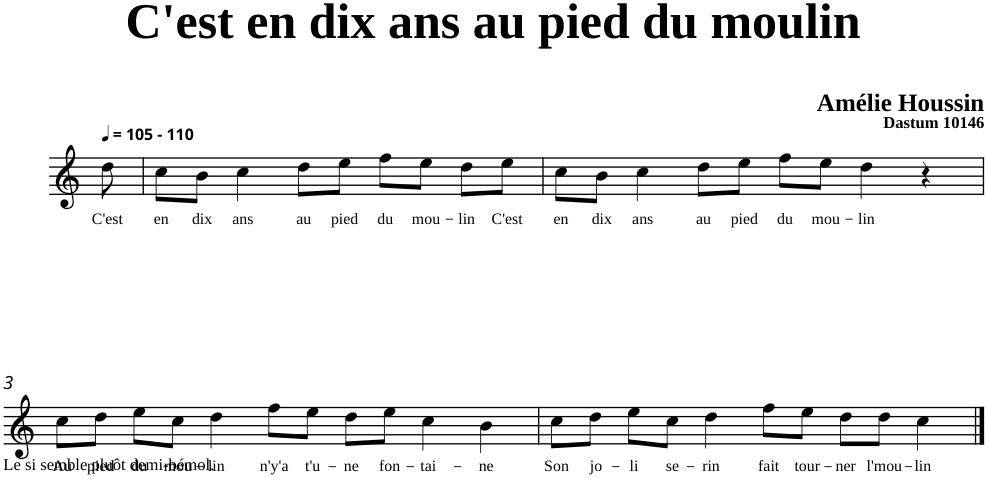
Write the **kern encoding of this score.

**kern	**text
*part1	*part1
*staff1	*staff1
*clefG2	*
*k[]	*
=	=
!LO:TX:a:B:t=- 110	!
!	!LO:LY:b
8dd\	C'est
=1	=1
!	!LO:LY:b
8cc\L	en
!	!LO:LY:b
8b\J	dix
!	!LO:LY:b
4cc\	ans
!	!LO:LY:b
8dd\L	au
!	!LO:LY:b
8ee\J	pied
!	!LO:LY:b
8ff\L	du
!	!LO:LY:b
8ee\J	mou-
!	!LO:LY:b
8dd\L	-lin
!	!LO:LY:b
8ee\J	C'est
=2	=2
!	!LO:LY:b
8cc\L	en
!	!LO:LY:b
8b\J	dix
!	!LO:LY:b
4cc\	ans
!	!LO:LY:b
8dd\L	au
!	!LO:LY:b
8ee\J	pied
!	!LO:LY:b
8ff\L	du
!	!LO:LY:b
8ee\J	mou-
!	!LO:LY:b
4dd\	-lin
4r	.
!!LO:LB:g=z
=3	=3
!	!LO:LY:b
8cc\L	Au
!	!LO:LY:b
8dd\J	pied
!	!LO:LY:b
8ee\L	du
!	!LO:LY:b
8cc\J	mou-
!	!LO:LY:b
4dd\	-lin
!	!LO:LY:b
8ff\L	n'y'a
!	!LO:LY:b
8ee\J	t'u-
!	!LO:LY:b
8dd\L	-ne
!	!LO:LY:b
8ee\J	fon-
!	!LO:LY:b
4cc\	-tai-
!	!LO:LY:b
4b\	-ne
=4	=4
!	!LO:LY:b
8cc\L	Son
!	!LO:LY:b
8dd\J	jo-
!	!LO:LY:b
8ee\L	-li
!	!LO:LY:b
8cc\J	se-
!	!LO:LY:b
4dd\	-rin
!	!LO:LY:b
8ff\L	fait
!	!LO:LY:b
8ee\J	tour-
!	!LO:LY:b
8dd\L	-ner
!	!LO:LY:b
8dd\J	l'mou-
!	!LO:LY:b
4cc\	-lin
==	==
*-	*-
